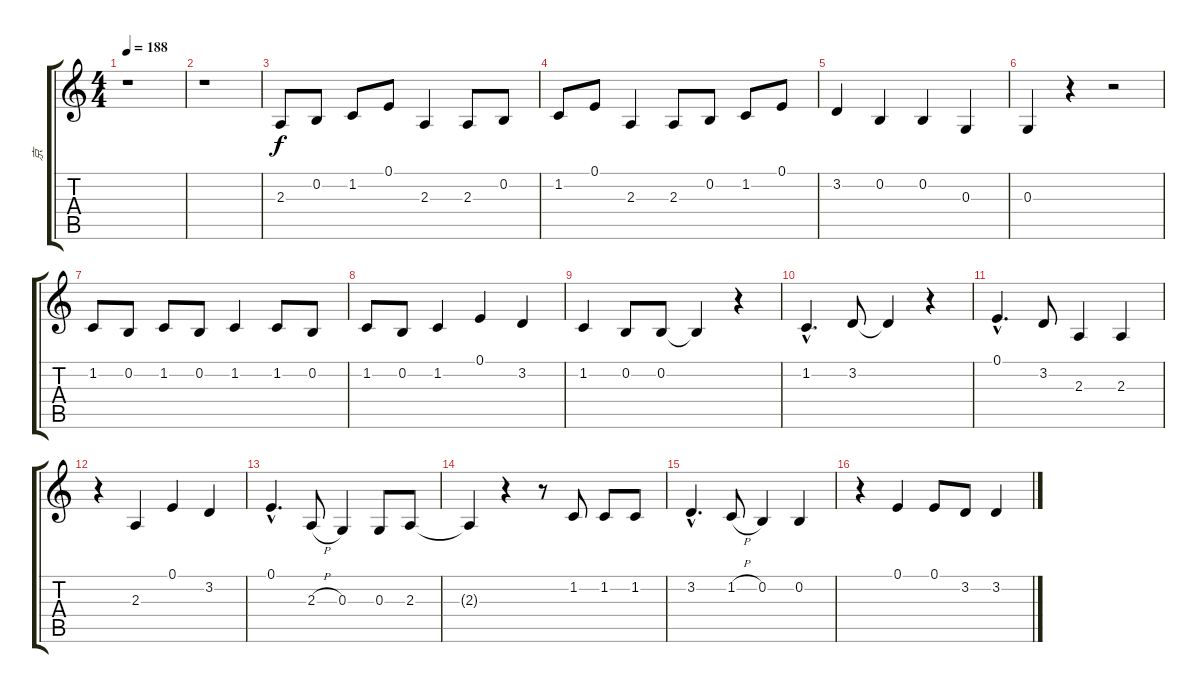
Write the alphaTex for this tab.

\track ("京" "京") {instrument reedorgan}
\staff {score tabs}
\tuning (E4 B3 G3 D3 A2 E2) {hide}
\ts (4 4)
\tempo 188
\clef g2
\ks c
r.1{dy f} |
r.1 |
2.3.8 0.2.8 1.2.8 0.1.8 2.3.4 2.3.8 0.2.8 |
1.2.8 0.1.8 2.3.4 2.3.8 0.2.8 1.2.8 0.1.8 |
3.2.4 0.2.4 0.2.4 0.3.4 |
0.3.4 r.4 r.2 |
1.2.8 0.2.8 1.2.8 0.2.8 1.2.4 1.2.8 0.2.8 |
1.2.8 0.2.8 1.2.4 0.1.4 3.2.4 |
1.2.4 0.2.8 0.2.8 0.2{t}.4 r.4 |
1.2{hac}.4{d} 3.2.8 3.2{t}.4 r.4 |
0.1{hac}.4{d} 3.2.8 2.3.4 2.3.4 |
r.4 2.3.4 0.1.4 3.2.4 |
0.1{hac}.4{d} 2.3{h}.8 0.3.4 0.3.8 2.3.8 |
2.3{t}.4 r.4 r.8 1.2.8 1.2.8 1.2.8 |
3.2{hac}.4{d} 1.2{h}.8 0.2.4 0.2.4 |
r.4 0.1.4 0.1.8 3.2.8 3.2.4
